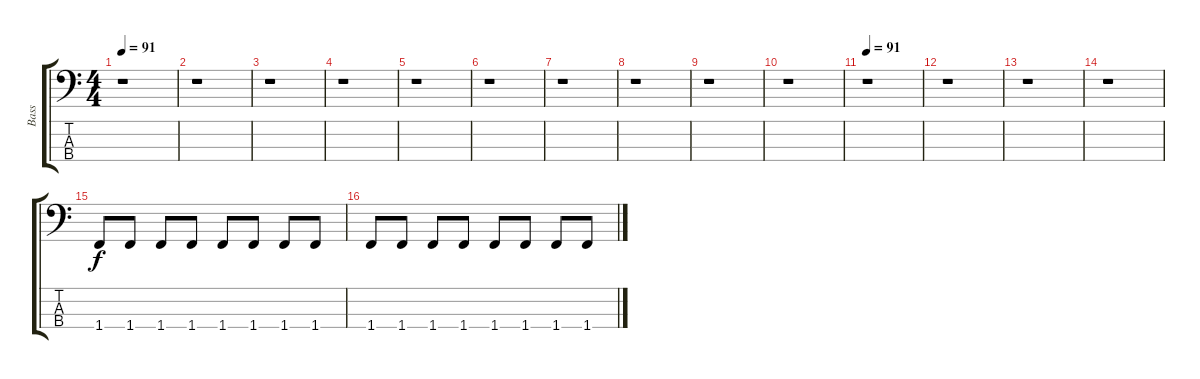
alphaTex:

\track ("Bass" "Bass") {instrument electricbassfinger}
\staff {score tabs}
\tuning (G2 D2 A1 E1) {hide}
\ts (4 4)
\tempo 91
\clef f4
\ks c
r.1{dy f instrument electricbassfinger} |
r.1 |
r.1 |
r.1 |
r.1 |
r.1 |
r.1 |
r.1 |
r.1 |
r.1 |
\tempo 91
r.1 |
r.1 |
r.1 |
r.1 |
1.4.8 1.4.8 1.4.8 1.4.8 1.4.8 1.4.8 1.4.8 1.4.8 |
1.4.8 1.4.8 1.4.8 1.4.8 1.4.8 1.4.8 1.4.8 1.4.8
